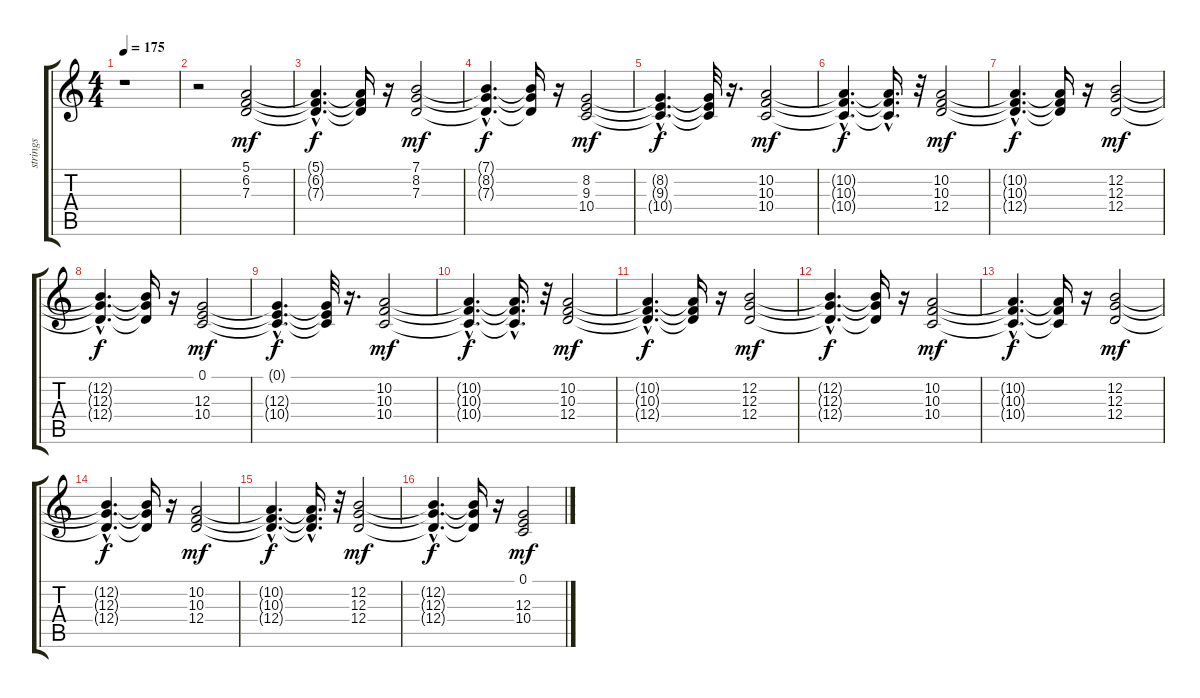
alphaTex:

\track ("strings" "strings") {instrument synthstrings1}
\staff {score tabs}
\tuning (E4 B3 G3 D3 A2 E2) {hide}
\ts (4 4)
\tempo 175
\clef g2
\ks c
r.1{dy f} |
r.2 (5.1 6.2 7.3).2{dy mf} |
(5.1{hac t} 6.2{hac t} 7.3{hac t}).4{d dy f} (5.1{t} 6.2{t} 7.3{t}).16 r.16 (7.1 8.2 7.3).2{dy mf} |
(7.1{hac t} 8.2{hac t} 7.3{hac t}).4{d dy f} (7.1{t} 8.2{t} 7.3{t}).16 r.16 (8.2 9.3 10.4).2{dy mf} |
(8.2{hac t} 9.3{hac t} 10.4{hac t}).4{d dy f} (8.2{t} 9.3{t} 10.4{t}).32 r.16{d} (10.2 10.3 10.4).2{dy mf} |
(10.2{hac t} 10.3{hac t} 10.4{hac t}).4{d dy f} (10.2{hac t} 10.3{hac t} 10.4{hac t}).16{d} r.32 (10.2 10.3 12.4).2{dy mf} |
(10.2{hac t} 10.3{hac t} 12.4{hac t}).4{d dy f} (10.2{t} 10.3{t} 12.4{t}).16 r.16 (12.2 12.3 12.4).2{dy mf} |
(12.2{hac t} 12.3{hac t} 12.4{hac t}).4{d dy f} (12.2{t} 12.3{t} 12.4{t}).16 r.16 (0.1 12.3 10.4).2{dy mf} |
(0.1{hac t} 12.3{hac t} 10.4{hac t}).4{d dy f} (0.1{t} 12.3{t} 10.4{t}).32 r.16{d} (10.2 10.3 10.4).2{dy mf} |
(10.2{hac t} 10.3{hac t} 10.4{hac t}).4{d dy f} (10.2{t} 10.3{hac t} 10.4{t}).16{d} r.32 (10.2 10.3 12.4).2{dy mf} |
(10.2{hac t} 10.3{hac t} 12.4{hac t}).4{d dy f} (10.2{t} 10.3{t} 12.4{t}).16 r.16 (12.2 12.3 12.4).2{dy mf} |
(12.2{hac t} 12.3{hac t} 12.4{hac t}).4{d dy f} (12.2{t} 12.3{t} 12.4{t}).16 r.16 (10.2 10.3 10.4).2{dy mf} |
(10.2{hac t} 10.3{hac t} 10.4{hac t}).4{d dy f} (10.2{t} 10.3{t} 10.4{t}).16 r.16 (12.2 12.3 12.4).2{dy mf} |
(12.2{hac t} 12.3{hac t} 12.4{hac t}).4{d dy f} (12.2{t} 12.3{t} 12.4{t}).16 r.16 (10.2 10.3 12.4).2{dy mf} |
(10.2{hac t} 10.3{hac t} 12.4{hac t}).4{d dy f} (10.2{hac t} 10.3{hac t} 12.4{t}).16{d} r.32 (12.2 12.3 12.4).2{dy mf} |
(12.2{hac t} 12.3{hac t} 12.4{hac t}).4{d dy f} (12.2{t} 12.3{t} 12.4{t}).16 r.16 (0.1 12.3 10.4).2{dy mf}
